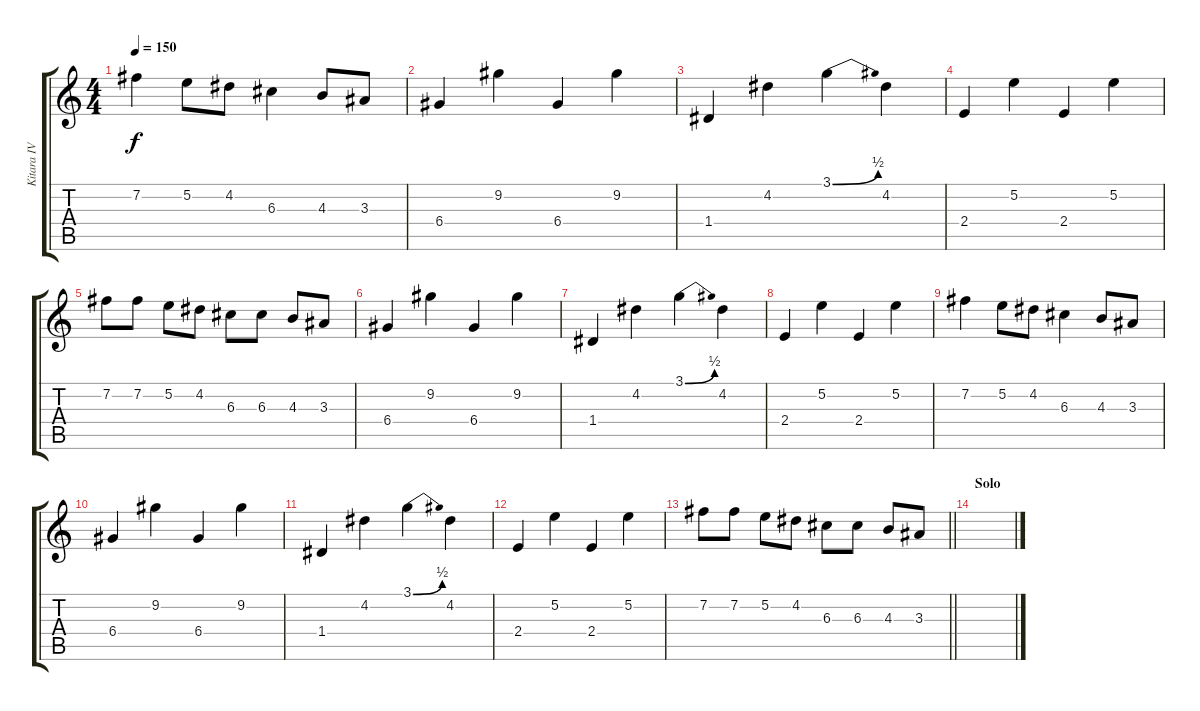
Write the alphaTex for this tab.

\track ("Kitara IV" "Kitara IV") {instrument overdrivenguitar}
\staff {score tabs}
\tuning (E4 B3 G3 D3 A2 D2) {hide}
\ts (4 4)
\tempo 150
\clef g2
\ks c
7.2.4{dy f} 5.2.8 4.2.8 6.3.4 4.3.8 3.3.8 |
6.4.4 9.2.4 6.4.4 9.2.4 |
1.4.4 4.2.4 3.1{be (bend 0 0 60 2)}.4 4.2.4 |
2.4.4 5.2.4 2.4.4 5.2.4 |
7.2.8 7.2.8 5.2.8 4.2.8 6.3.8 6.3.8 4.3.8 3.3.8 |
6.4.4 9.2.4 6.4.4 9.2.4 |
1.4.4 4.2.4 3.1{be (bend 0 0 60 2)}.4 4.2.4 |
2.4.4 5.2.4 2.4.4 5.2.4 |
7.2.4 5.2.8 4.2.8 6.3.4 4.3.8 3.3.8 |
6.4.4 9.2.4 6.4.4 9.2.4 |
1.4.4 4.2.4 3.1{be (bend 0 0 60 2)}.4 4.2.4 |
2.4.4 5.2.4 2.4.4 5.2.4 |
\barLineRight lightlight
7.2.8 7.2.8 5.2.8 4.2.8 6.3.8 6.3.8 4.3.8 3.3.8 |
\section ("" "Solo")
